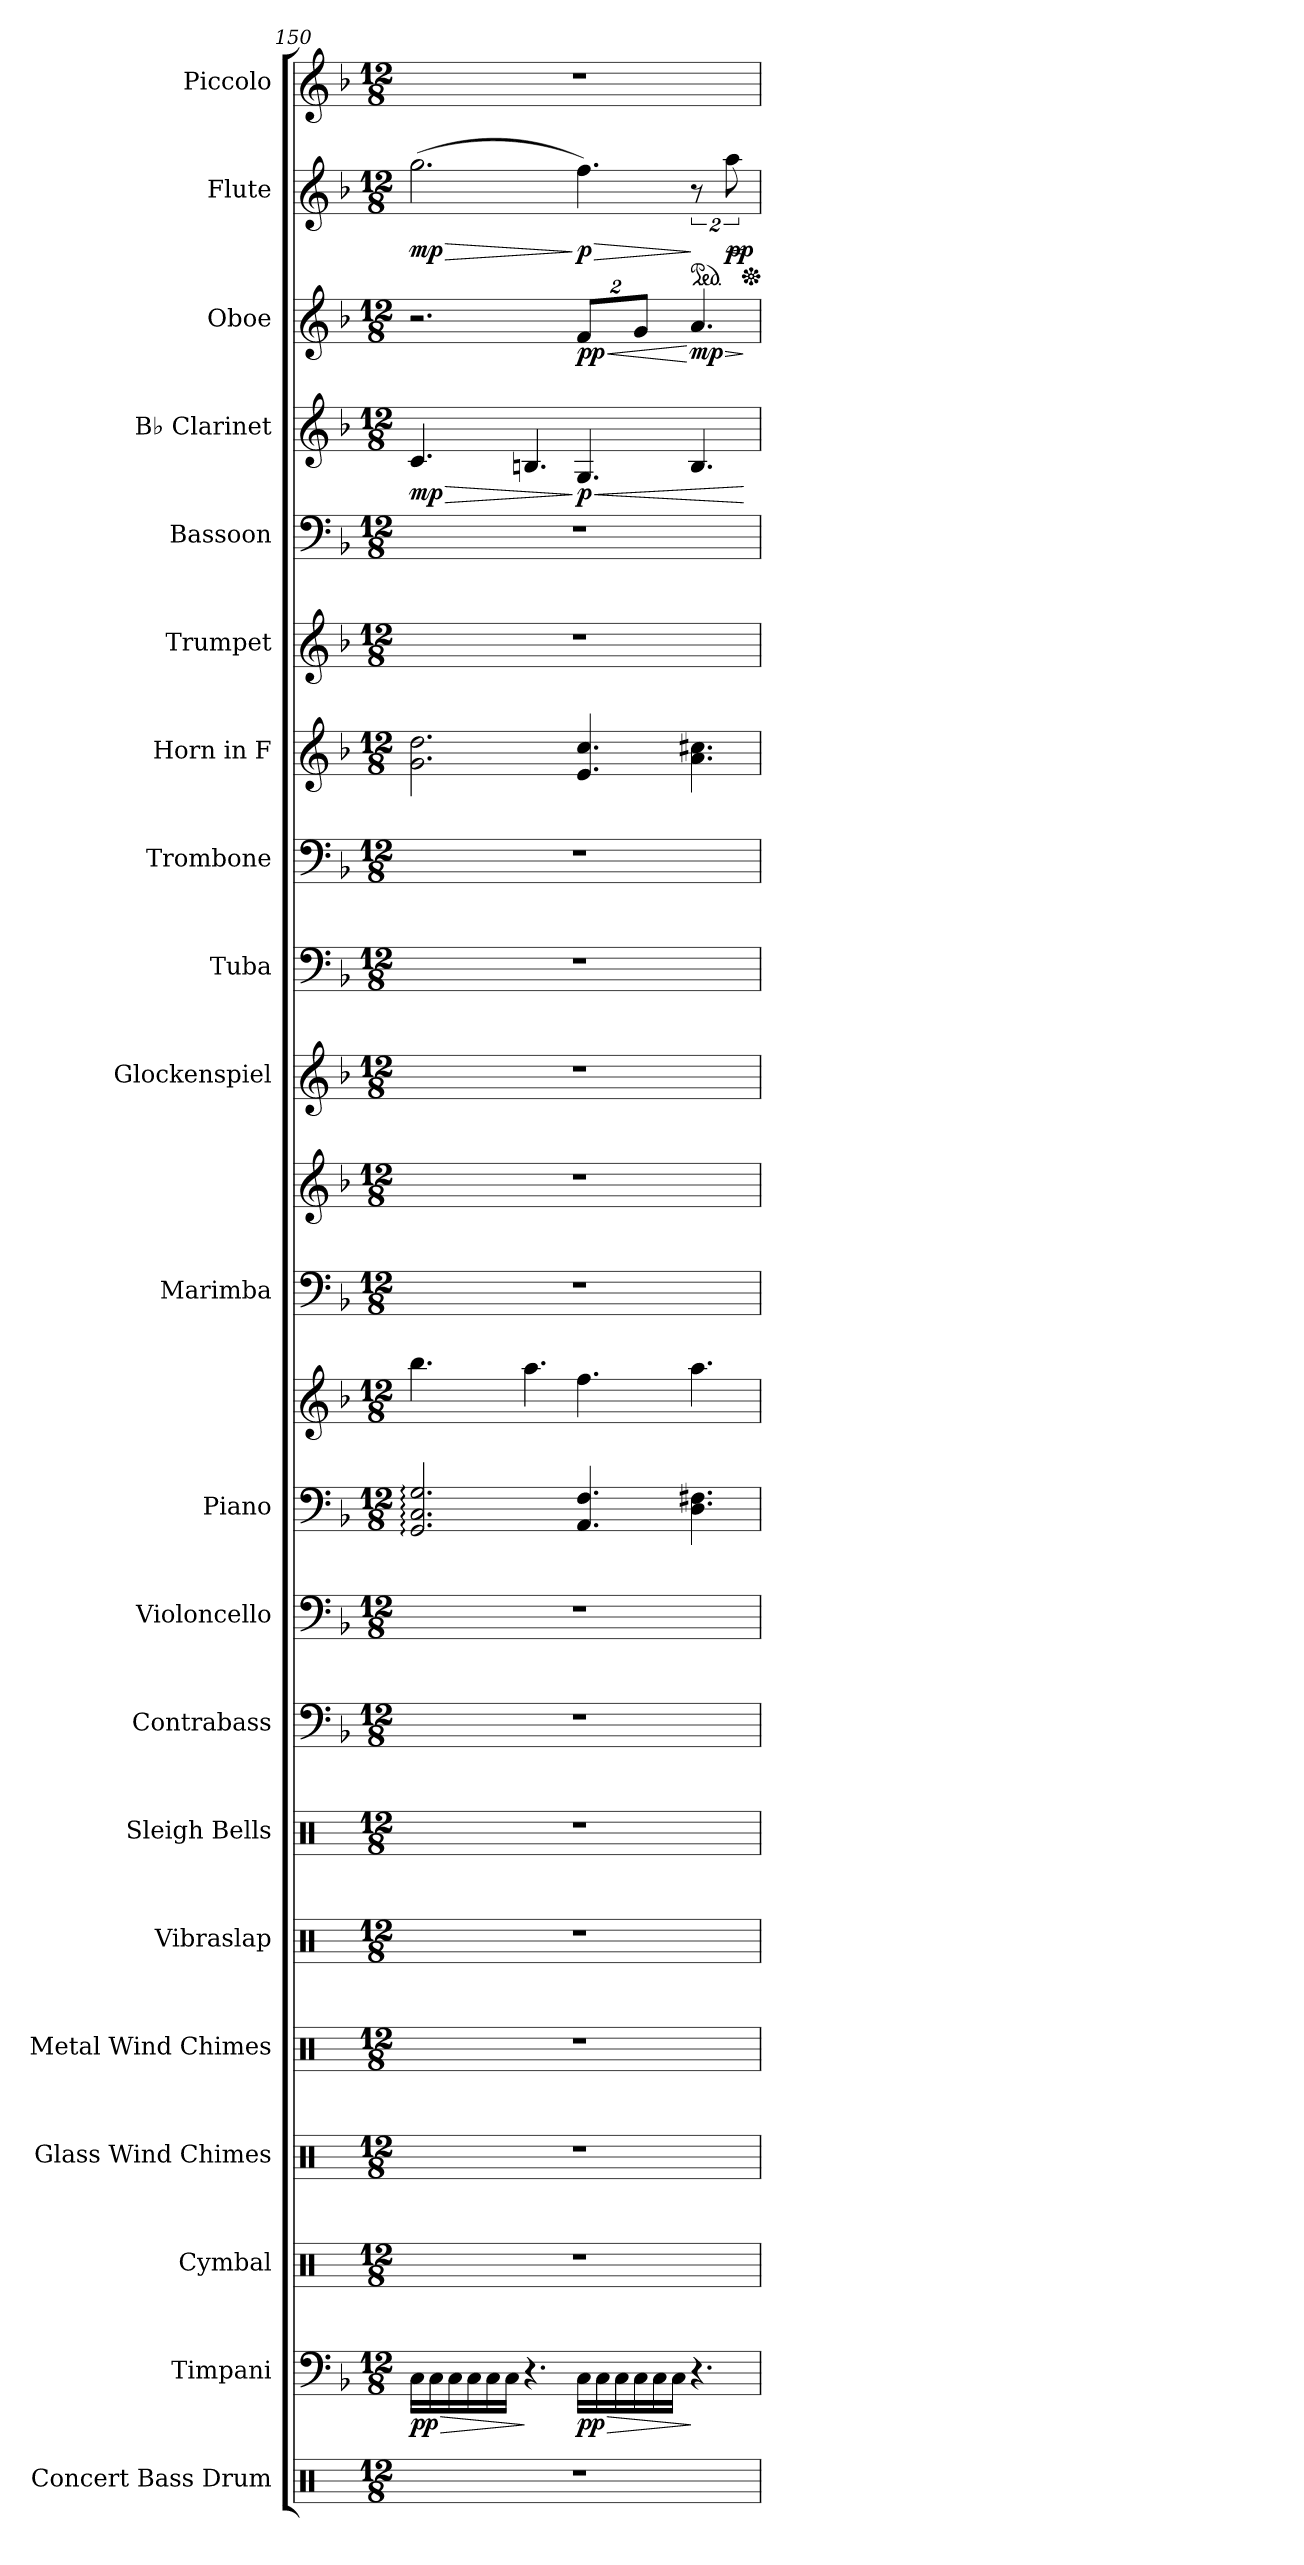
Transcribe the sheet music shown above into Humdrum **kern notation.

**kern	**kern	**dynam	**kern	**kern	**kern	**kern	**kern	**kern	**kern	**kern	**kern	**kern	**kern	**kern	**kern	**kern	**kern	**kern	**kern	**kern	**dynam	**kern	**dynam	**kern	**dynam	**kern
*part21	*part20	*part20	*part19	*part18	*part17	*part16	*part15	*part14	*part13	*part12	*part12	*part11	*part11	*part10	*part9	*part8	*part7	*part6	*part5	*part4	*part4	*part3	*part3	*part2	*part2	*part1
*staff23	*staff22	*staff22	*staff21	*staff20	*staff19	*staff18	*staff17	*staff16	*staff15	*staff14	*staff13	*staff12	*staff11	*staff10	*staff9	*staff8	*staff7	*staff6	*staff5	*staff4	*staff4	*staff3	*staff3	*staff2	*staff2	*staff1
*I"Concert Bass Drum	*I"Timpani	*	*I"Cymbal	*I"Glass Wind Chimes	*I"Metal Wind Chimes	*I"Vibraslap	*I"Sleigh Bells	*I"Contrabass	*I"Violoncello	*I"Piano	*	*I"Marimba	*	*I"Glockenspiel	*I"Tuba	*I"Trombone	*I"Horn in F	*I"Trumpet	*I"Bassoon	*I"B♭ Clarinet	*	*I"Oboe	*	*I"Flute	*	*I"Piccolo
*I'Con. BD	*I'Timp.	*	*I'Cym.	*I'Gl. Wn Ch.	*I'Met. Wn Ch.	*I'Vibslp.	*I'Sle. Be.	*I'Cb.	*I'Vc.	*I'Pno.	*	*I'Mrm.	*	*I'Glock.	*I'Tba.	*I'Tbn.	*	*I'Tpt.	*I'Bsn.	*I'B♭ Cl.	*	*I'Ob.	*	*I'Fl.	*	*I'Picc.
*clefX	*clefF4	*	*clefX	*clefX	*clefX	*clefX	*clefX	*clefF4	*clefF4	*clefF4	*clefG2	*clefF4	*clefG2	*clefG2	*clefF4	*clefF4	*clefG2	*clefG2	*clefF4	*clefG2	*	*clefG2	*	*clefG2	*	*clefG2
*	*	*	*	*	*	*	*	*ITrd7c12	*	*	*	*	*	*ITrd-14c-24	*	*	*ITrd4c7	*ITrd1c2	*	*ITrd1c2	*	*	*	*	*	*ITrd-7c-12
*k[]	*k[b-]	*	*k[]	*k[]	*k[]	*k[]	*k[]	*k[b-]	*k[b-]	*k[b-]	*k[b-]	*k[b-]	*k[b-]	*k[b-]	*k[b-]	*k[b-]	*k[b-e-]	*k[b-e-a-]	*k[b-]	*k[b-e-a-]	*	*k[b-]	*	*k[b-]	*	*k[b-]
*M12/8	*M12/8	*	*M12/8	*M12/8	*M12/8	*M12/8	*M12/8	*M12/8	*M12/8	*M12/8	*M12/8	*M12/8	*M12/8	*M12/8	*M12/8	*M12/8	*M12/8	*M12/8	*M12/8	*M12/8	*	*M12/8	*	*M12/8	*	*M12/8
=150	=150	=150	=150	=150	=150	=150	=150	=150	=150	=150	=150	=150	=150	=150	=150	=150	=150	=150	=150	=150	=150	=150	=150	=150	=150	=150
!	!	!LO:HP:b	!	!	!	!	!	!	!	!	!	!	!	!	!	!	!	!	!	!	!LO:HP:b	!	!	!	!LO:HP:b	!
!	!	!LO:DY:n=1:b	!	!	!	!	!	!	!	!	!	!	!	!	!	!	!	!	!	!	!LO:DY:n=1:b	!	!LO:DY:b	!	!	!
!	!	!	!	!	!	!	!	!	!	!	!	!	!	!	!	!	!	!	!	!	!	!	!LO:DY:n=1:b	!	!LO:DY:n=1:b	!
1.r	16C\LL	> pp	1.r	1.r	1.r	1.r	1.r	1.r	1.r	2.GG/: 2.C/: 2.G/:	4.bb-\	1.r	1.r	1.r	1.r	1.r	2.c\ 2.g\	1.r	1.r	4.B-/	> mp	2.r	p other-dynamics	(>2.gg\	> mp	1.r
.	16C\	.	.	.	.	.	.	.	.	.	.	.	.	.	.	.	.	.	.	.	.	.	.	.	.	.
.	16C\	.	.	.	.	.	.	.	.	.	.	.	.	.	.	.	.	.	.	.	.	.	.	.	.	.
.	16C\	.	.	.	.	.	.	.	.	.	.	.	.	.	.	.	.	.	.	.	.	.	.	.	.	.
.	16C\	.	.	.	.	.	.	.	.	.	.	.	.	.	.	.	.	.	.	.	.	.	.	.	.	.
.	16C\JJ	.	.	.	.	.	.	.	.	.	.	.	.	.	.	.	.	.	.	.	.	.	.	.	.	.
!	!	!LO:DY:n=2:b	!	!	!	!	!	!	!	!	!	!	!	!	!	!	!	!	!	!	!	!	!	!	!	!
!	!	!LO:DY:n=3:b	!	!	!	!	!	!	!	!	!	!	!	!	!	!	!	!	!	!	!	!	!	!	!	!
.	4.r	] p other-dynamics	.	.	.	.	.	.	.	.	4.aa\	.	.	.	.	.	.	.	.	4.An/	.	.	.	.	.	.
!	!	!LO:HP:b	!	!	!	!	!	!	!	!	!	!	!	!	!	!	!	!	!	!	!LO:HP:n=1:b	!	!	!	!	!
*	*	*	*	*	*	*	*	*	*	*	*	*	*	*	*	*	*	*	*	*	*	*Xbrackettup	*	*	*	*
!	!	!LO:DY:n=4:b	!	!	!	!	!	!	!	!	!	!	!	!	!	!	!	!	!	!	!LO:DY:n=2:b	!	!LO:HP:b	!	!LO:HP:n=1:b	!
!	!	!	!	!	!	!	!	!	!	!	!	!	!	!	!	!	!	!	!	!	!	!	!LO:DY:n=2:b	!	!LO:DY:n=2:b	!
.	16C\LL	> pp	.	.	.	.	.	.	.	4.AA/ 4.F/	4.ff\	.	.	.	.	.	4.A/ 4.f/	.	.	4.F/	] < p	16%3f/L	< pp	4.ff\)	] > p	.
.	16C\	.	.	.	.	.	.	.	.	.	.	.	.	.	.	.	.	.	.	.	.	.	.	.	.	.
.	16C\	.	.	.	.	.	.	.	.	.	.	.	.	.	.	.	.	.	.	.	.	.	.	.	.	.
.	16C\	.	.	.	.	.	.	.	.	.	.	.	.	.	.	.	.	.	.	.	.	16%3g/J	.	.	.	.
.	16C\	.	.	.	.	.	.	.	.	.	.	.	.	.	.	.	.	.	.	.	.	.	.	.	.	.
.	16C\JJ	.	.	.	.	.	.	.	.	.	.	.	.	.	.	.	.	.	.	.	.	.	.	.	.	.
!	!	!	!	!	!	!	!	!	!	!	!	!	!	!	!	!	!	!	!	!	!	!	!LO:HP:n=1:b	!	!	!
*	*	*	*	*	*	*	*	*	*	*	*	*	*	*	*	*	*	*	*	*	*	*	*	*ped	*	*
!	!	!LO:DY:n=5:b	!	!	!	!	!	!	!	!	!	!	!	!	!	!	!	!	!	!	!	!	!	!	!	!
!	!	!LO:DY:n=6:b	!	!	!	!	!	!	!	!	!	!	!	!	!	!	!	!	!	!	!	!	!LO:DY:n=3:b	!	!LO:DY:n=3:b	!
!	!	!	!	!	!	!	!	!	!	!	!	!	!	!	!	!	!	!	!	!	!	!	!	!	!LO:DY:n=4:b	!
.	4.r	] p other-dynamics	.	.	.	.	.	.	.	4.D\ 4.F#X\	4.aa\	.	.	.	.	.	4.d\ 4.f#X\	.	.	4.A/	.	4.a/	[ > mp	16%3r	] p other-dynamics	.
!	!	!	!	!	!	!	!	!	!	!	!	!	!	!	!	!	!	!	!	!	!	!	!	!	!LO:HP:b	!
!	!	!	!	!	!	!	!	!	!	!	!	!	!	!	!	!	!	!	!	!	!	!	!	!	!LO:DY:n=5:b	!
.	.	.	.	.	.	.	.	.	.	.	.	.	.	.	.	.	.	.	.	.	.	.	.	16%3aa\	< pp	.
.	.	.	.	.	.	.	.	.	.	.	.	.	.	.	.	.	.	.	.	.	[	.	]	.	[	.
*	*	*	*	*	*	*	*	*	*	*	*	*	*	*	*	*	*	*	*	*	*	*	*	*Xped	*	*
=	=	=	=	=	=	=	=	=	=	=	=	=	=	=	=	=	=	=	=	=	=	=	=	=	=	=
*-	*-	*-	*-	*-	*-	*-	*-	*-	*-	*-	*-	*-	*-	*-	*-	*-	*-	*-	*-	*-	*-	*-	*-	*-	*-	*-
